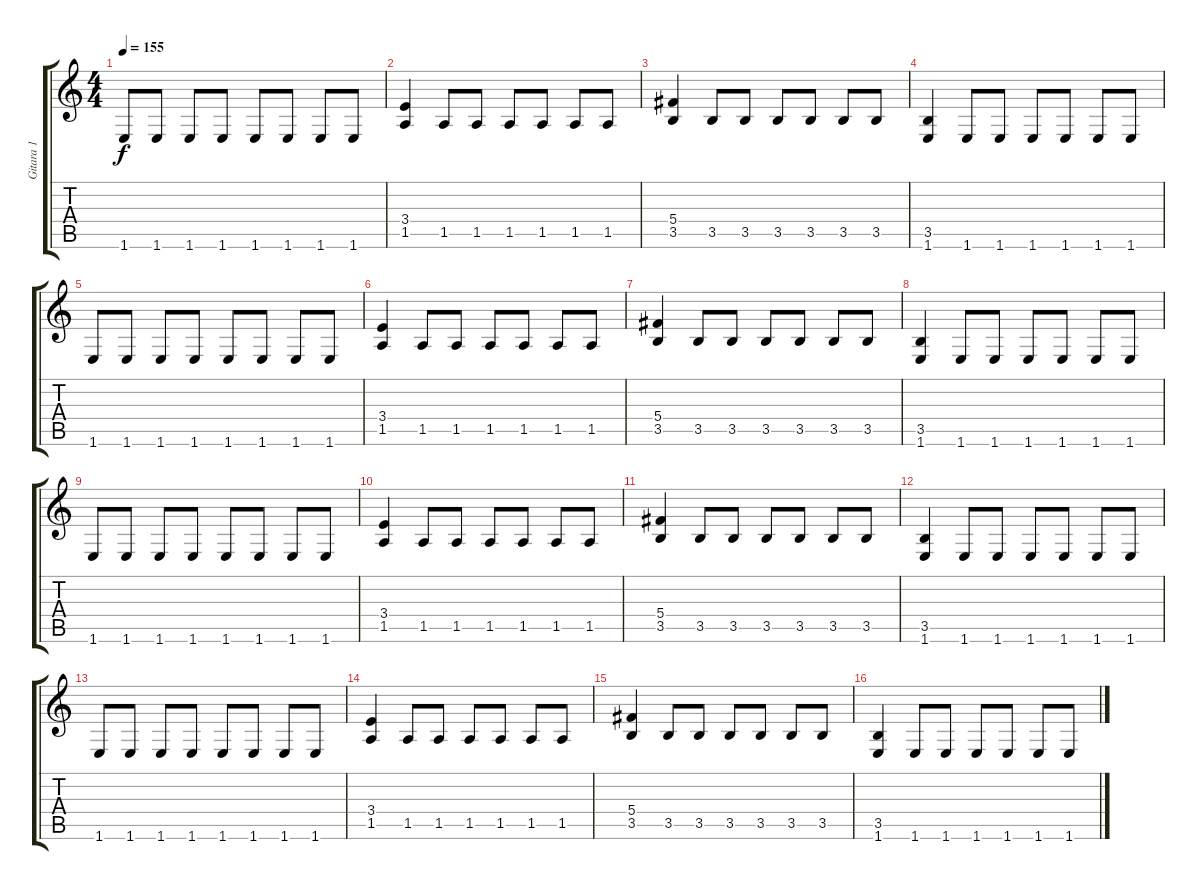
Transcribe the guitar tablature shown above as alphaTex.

\track ("Gitara 1" "Gitara 1") {instrument distortionguitar}
\staff {score tabs}
\tuning (Eb4 Bb3 Gb3 Db3 Ab2 Eb2) {hide}
\ts (4 4)
\tempo 155
\clef g2
\ks c
1.6.8{dy f} 1.6.8 1.6.8 1.6.8 1.6.8 1.6.8 1.6.8 1.6.8 |
(3.4 1.5).4 1.5.8 1.5.8 1.5.8 1.5.8 1.5.8 1.5.8 |
(5.4 3.5).4 3.5.8 3.5.8 3.5.8 3.5.8 3.5.8 3.5.8 |
(3.5 1.6).4 1.6.8 1.6.8 1.6.8 1.6.8 1.6.8 1.6.8 |
1.6.8 1.6.8 1.6.8 1.6.8 1.6.8 1.6.8 1.6.8 1.6.8 |
(3.4 1.5).4 1.5.8 1.5.8 1.5.8 1.5.8 1.5.8 1.5.8 |
(5.4 3.5).4 3.5.8 3.5.8 3.5.8 3.5.8 3.5.8 3.5.8 |
(3.5 1.6).4 1.6.8 1.6.8 1.6.8 1.6.8 1.6.8 1.6.8 |
1.6.8 1.6.8 1.6.8 1.6.8 1.6.8 1.6.8 1.6.8 1.6.8 |
(3.4 1.5).4 1.5.8 1.5.8 1.5.8 1.5.8 1.5.8 1.5.8 |
(5.4 3.5).4 3.5.8 3.5.8 3.5.8 3.5.8 3.5.8 3.5.8 |
(3.5 1.6).4 1.6.8 1.6.8 1.6.8 1.6.8 1.6.8 1.6.8 |
1.6.8 1.6.8 1.6.8 1.6.8 1.6.8 1.6.8 1.6.8 1.6.8 |
(3.4 1.5).4 1.5.8 1.5.8 1.5.8 1.5.8 1.5.8 1.5.8 |
(5.4 3.5).4 3.5.8 3.5.8 3.5.8 3.5.8 3.5.8 3.5.8 |
(3.5 1.6).4 1.6.8 1.6.8 1.6.8 1.6.8 1.6.8 1.6.8
